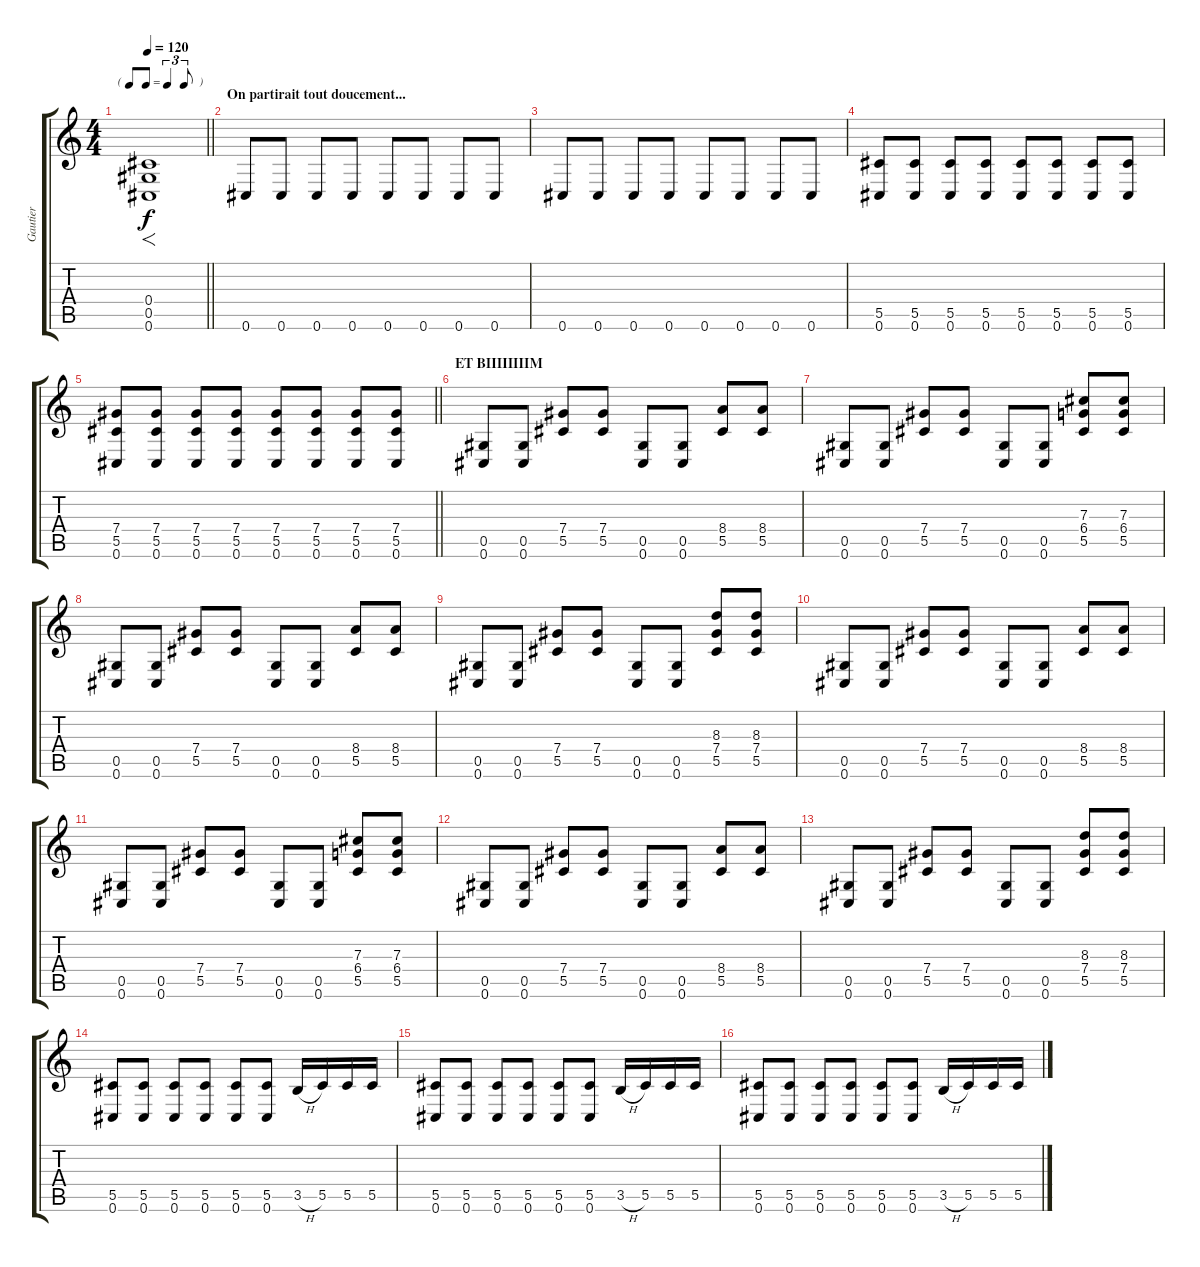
\track ("Gautier" "Gautier") {instrument overdrivenguitar}
\staff {score tabs}
\tuning (Eb4 Bb3 Gb3 Db3 Ab2 Db2) {hide}
\ts (4 4)
\tf triplet8th
\tempo 120
\clef g2
\barLineRight lightlight
\ks c
(0.4 0.5 0.6).1{f dy f instrument overdrivenguitar} |
\section ("" "On partirait tout doucement... ")
0.6.8 0.6.8 0.6.8 0.6.8 0.6.8 0.6.8 0.6.8 0.6.8 |
0.6.8 0.6.8 0.6.8 0.6.8 0.6.8 0.6.8 0.6.8 0.6.8 |
(5.5 0.6).8 (5.5 0.6).8 (5.5 0.6).8 (5.5 0.6).8 (5.5 0.6).8 (5.5 0.6).8 (5.5 0.6).8 (5.5 0.6).8 |
\barLineRight lightlight
(7.4 5.5 0.6).8 (7.4 5.5 0.6).8 (7.4 5.5 0.6).8 (7.4 5.5 0.6).8 (7.4 5.5 0.6).8 (7.4 5.5 0.6).8 (7.4 5.5 0.6).8 (7.4 5.5 0.6).8 |
\section ("" "ET BIIIIIIIIM")
(0.5 0.6).8 (0.5 0.6).8 (7.4 5.5).8 (7.4 5.5).8 (0.5 0.6).8 (0.5 0.6).8 (8.4 5.5).8 (8.4 5.5).8 |
(0.5 0.6).8 (0.5 0.6).8 (7.4 5.5).8 (7.4 5.5).8 (0.5 0.6).8 (0.5 0.6).8 (7.3 6.4 5.5).8 (7.3 6.4 5.5).8 |
(0.5 0.6).8 (0.5 0.6).8 (7.4 5.5).8 (7.4 5.5).8 (0.5 0.6).8 (0.5 0.6).8 (8.4 5.5).8 (8.4 5.5).8 |
(0.5 0.6).8 (0.5 0.6).8 (7.4 5.5).8 (7.4 5.5).8 (0.5 0.6).8 (0.5 0.6).8 (8.3 7.4 5.5).8 (8.3 7.4 5.5).8 |
(0.5 0.6).8 (0.5 0.6).8 (7.4 5.5).8 (7.4 5.5).8 (0.5 0.6).8 (0.5 0.6).8 (8.4 5.5).8 (8.4 5.5).8 |
(0.5 0.6).8 (0.5 0.6).8 (7.4 5.5).8 (7.4 5.5).8 (0.5 0.6).8 (0.5 0.6).8 (7.3 6.4 5.5).8 (7.3 6.4 5.5).8 |
(0.5 0.6).8 (0.5 0.6).8 (7.4 5.5).8 (7.4 5.5).8 (0.5 0.6).8 (0.5 0.6).8 (8.4 5.5).8 (8.4 5.5).8 |
(0.5 0.6).8 (0.5 0.6).8 (7.4 5.5).8 (7.4 5.5).8 (0.5 0.6).8 (0.5 0.6).8 (8.3 7.4 5.5).8 (8.3 7.4 5.5).8 |
(5.5 0.6).8 (5.5 0.6).8 (5.5 0.6).8 (5.5 0.6).8 (5.5 0.6).8 (5.5 0.6).8 3.5{h}.16 5.5.16 5.5.16 5.5.16 |
(5.5 0.6).8 (5.5 0.6).8 (5.5 0.6).8 (5.5 0.6).8 (5.5 0.6).8 (5.5 0.6).8 3.5{h}.16 5.5.16 5.5.16 5.5.16 |
(5.5 0.6).8 (5.5 0.6).8 (5.5 0.6).8 (5.5 0.6).8 (5.5 0.6).8 (5.5 0.6).8 3.5{h}.16 5.5.16 5.5.16 5.5.16
